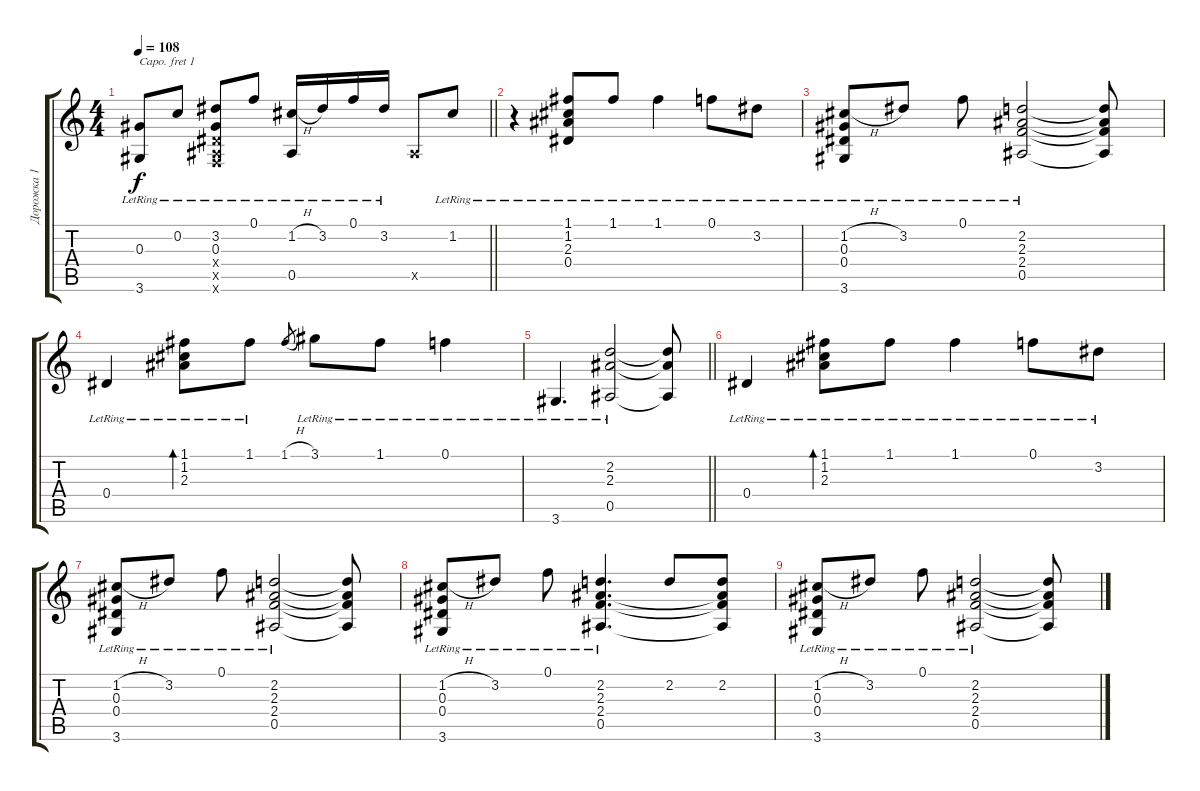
\track ("Дорожка 1" "Дорожка 1") {instrument acousticguitarsteel}
\staff {score tabs}
\capo 1
\tuning (E4 B3 G3 D3 A2 E2) {hide}
\ts (4 4)
\tempo 108
\clef g2
\barLineRight lightlight
\ks c
(0.3{lr} 3.6{lr}).8{dy f} 0.2{lr}.8 (3.2 0.3{lr} 0.4{x} 0.5{x} 0.6{x}).8 0.1{lr}.8 (1.2{h lr} 0.5{lr}).16 3.2{lr}.16 0.1{lr}.16 3.2{lr}.16 0.5{x}.8 1.2{lr}.8 |
r.4 (1.1{lr} 1.2{lr} 2.3{lr} 0.4{lr}).8 1.1{lr}.8 1.1{lr}.4 0.1{lr}.8 3.2{lr}.8 |
(1.2{h lr} 0.3{lr} 0.4{lr} 3.6{lr}).8 3.2{lr}.8 0.1{lr}.8 (2.2{lr} 2.3 2.4 0.5).2 (2.2{t} 2.3{t} 2.4{t} 0.5{t}).8 |
0.4{lr}.4 (1.1{lr} 1.2{lr} 2.3{lr}).8{bd 60} 1.1{lr}.8 1.1{h}.8{gr} 3.1{lr}.8 1.1{lr}.8 0.1{lr}.4 |
\barLineRight lightlight
3.6{lr}.4{d} (2.2{lr} 2.3{lr} 0.5{lr}).2 (2.2{t} 2.3{t} 0.5{t}).8 |
0.4{lr}.4 (1.1{lr} 1.2{lr} 2.3{lr}).8{bd 60} 1.1{lr}.8 1.1{lr}.4 0.1{lr}.8 3.2{lr}.8 |
(1.2{h lr} 0.3{lr} 0.4{lr} 3.6{lr}).8 3.2{lr}.8 0.1{lr}.8 (2.2{lr} 2.3 2.4 0.5).2 (2.2{t} 2.3{t} 2.4{t} 0.5{t}).8 |
(1.2{h lr} 0.3{lr} 0.4{lr} 3.6{lr}).8 3.2{lr}.8 0.1{lr}.8 (2.2{lr} 2.3 2.4 0.5).4{d} 2.2.8 (2.2 2.3{t} 2.4{t} 0.5{t}).8 |
(1.2{h lr} 0.3{lr} 0.4{lr} 3.6{lr}).8 3.2{lr}.8 0.1{lr}.8 (2.2{lr} 2.3 2.4 0.5).2 (2.2{t} 2.3{t} 2.4{t} 0.5{t}).8
